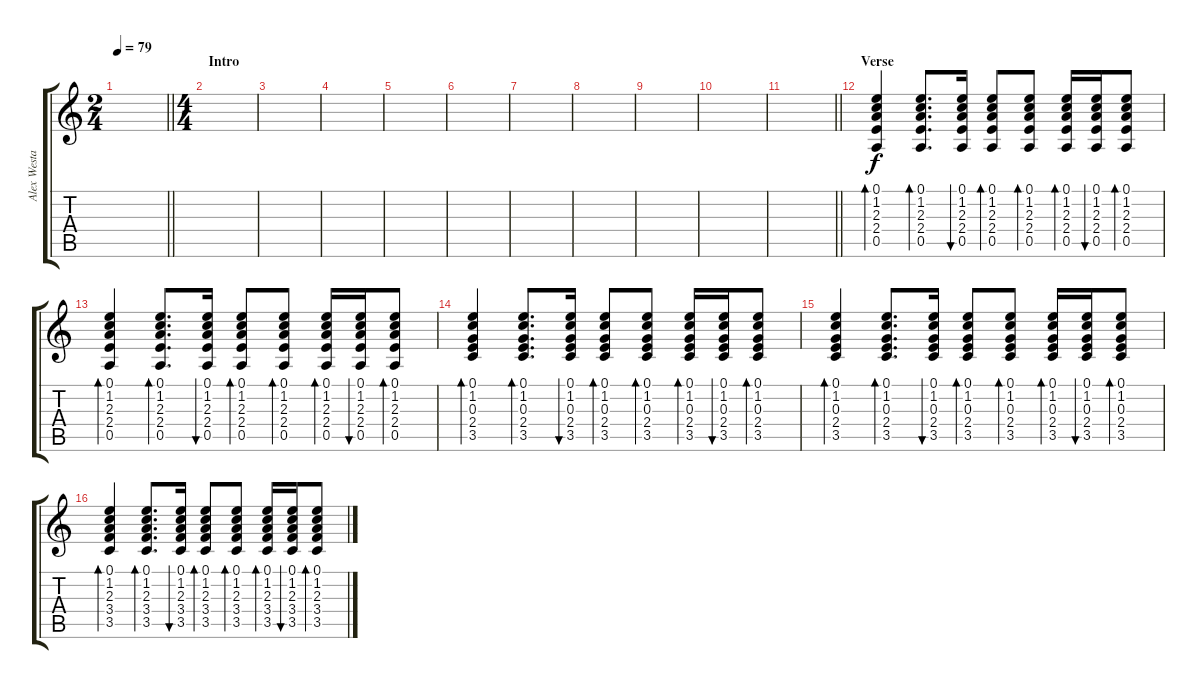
\track ("Alex Westaway" "Alex Westa") {instrument distortionguitar}
\staff {score tabs}
\tuning (E4 B3 G3 D3 A2 D2) {hide}
\ts (2 4)
\tempo 79
\clef g2
\barLineRight lightlight
\ks c
|
\ts (4 4)
\section ("" "Intro")
|
|
|
|
|
|
|
|
|
\barLineRight lightlight
|
\section ("" "Verse")
(0.1 1.2 2.3 2.4 0.5).4{bd 30 volume 9 instrument acousticguitarsteel} (0.1 1.2 2.3 2.4 0.5).8{d bd 30} (0.1 1.2 2.3 2.4 0.5).16{bu 30} (0.1 1.2 2.3 2.4 0.5).8{bd 30} (0.1 1.2 2.3 2.4 0.5).8{bd 30} (0.1 1.2 2.3 2.4 0.5).16{bd 30} (0.1 1.2 2.3 2.4 0.5).16{bu 30} (0.1 1.2 2.3 2.4 0.5).8{bd 30} |
(0.1 1.2 2.3 2.4 0.5).4{bd 30} (0.1 1.2 2.3 2.4 0.5).8{d bd 30} (0.1 1.2 2.3 2.4 0.5).16{bu 30} (0.1 1.2 2.3 2.4 0.5).8{bd 30} (0.1 1.2 2.3 2.4 0.5).8{bd 30} (0.1 1.2 2.3 2.4 0.5).16{bd 30} (0.1 1.2 2.3 2.4 0.5).16{bu 30} (0.1 1.2 2.3 2.4 0.5).8{bd 30} |
(0.1 1.2 0.3 2.4 3.5).4{bd 30} (0.1 1.2 0.3 2.4 3.5).8{d bd 30} (0.1 1.2 0.3 2.4 3.5).16{bu 30} (0.1 1.2 0.3 2.4 3.5).8{bd 30} (0.1 1.2 0.3 2.4 3.5).8{bd 30} (0.1 1.2 0.3 2.4 3.5).16{bd 30} (0.1 1.2 0.3 2.4 3.5).16{bu 30} (0.1 1.2 0.3 2.4 3.5).8{bd 30} |
(0.1 1.2 0.3 2.4 3.5).4{bd 30} (0.1 1.2 0.3 2.4 3.5).8{d bd 30} (0.1 1.2 0.3 2.4 3.5).16{bu 30} (0.1 1.2 0.3 2.4 3.5).8{bd 30} (0.1 1.2 0.3 2.4 3.5).8{bd 30} (0.1 1.2 0.3 2.4 3.5).16{bd 30} (0.1 1.2 0.3 2.4 3.5).16{bu 30} (0.1 1.2 0.3 2.4 3.5).8{bd 30} |
(0.1 1.2 2.3 3.4 3.5).4{bd 30} (0.1 1.2 2.3 3.4 3.5).8{d bd 30} (0.1 1.2 2.3 3.4 3.5).16{bu 30} (0.1 1.2 2.3 3.4 3.5).8{bd 30} (0.1 1.2 2.3 3.4 3.5).8{bd 30} (0.1 1.2 2.3 3.4 3.5).16{bd 30} (0.1 1.2 2.3 3.4 3.5).16{bu 30} (0.1 1.2 2.3 3.4 3.5).8{bd 30}
